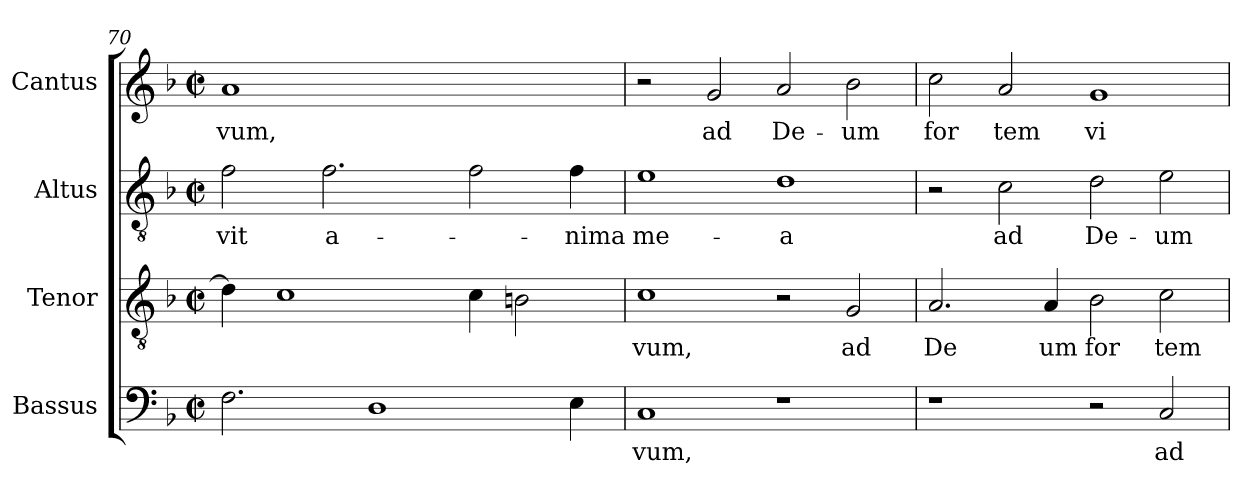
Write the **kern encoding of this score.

**kern	**text	**kern	**text	**kern	**text	**kern	**text
*part4	*part4	*part3	*part3	*part2	*part2	*part1	*part1
*staff4	*staff4	*staff3	*staff3	*staff2	*staff2	*staff1	*staff1
*I"Bassus	*	*I"Tenor	*	*I"Altus	*	*I"Cantus	*
!!LO:LB:g=z
*clefF4	*	*clefGv2	*	*clefGv2	*	*clefG2	*
*k[b-]	*	*k[b-]	*	*k[b-]	*	*k[b-]	*
*F:	*	*F:	*	*F:	*	*F:	*
*M2/2	*	*M2/2	*	*M2/2	*	*M2/2	*
*met(c|)	*	*met(c|)	*	*met(c|)	*	*met(c|)	*
=70	=70	=70	=70	=70	=70	=70	=70
!	!	!	!	!	!LO:LY:b:cj	!	!LO:LY:b:cj
*	*	*^	*	*	*	*	*
2.F\	.	4d\]	8..ryy	.	2f\	-vit	1a	-vum,
.	.	.	1ryy	.	.	.	.	.
.	.	1c	.	.	.	.	.	.
!	!	!	!	!	!	!LO:LY:b:cj	!	!
.	.	.	.	.	2.f\	a-	.	.
1D	.	.	.	.	.	.	.	.
.	.	.	.	.	.	.	1ryy	.
.	.	.	2ryy	.	.	.	.	.
.	.	4c\	.	.	2f\	.	.	.
.	.	2B\	.	.	.	.	.	.
.	.	.	4ryy	.	.	.	.	.
!	!	!	!	!	!	!LO:LY:b	!	!
4E\	.	.	.	.	4f\	-nima	.	.
.	.	.	32ryy	.	.	.	.	.
=71	=71	=71	=71	=71	=71	=71	=71	=71
!	!LO:LY:b:cj	!	!	!LO:LY:b:cj	!	!LO:LY:b:cj	!	!
*	*	*v	*v	*	*	*	*	*
1C	-vum,	1c	vum,	1e	me-	2r	.
!	!	!	!	!	!	!	!LO:LY:b:cj
.	.	.	.	.	.	2g/	ad
!	!	!	!	!	!LO:LY:b:cj	!	!LO:LY:b:cj
1r	.	2r	.	1d	-a	2a/	De-
!	!	!	!LO:LY:b:cj	!	!	!	!LO:LY:b:cj
.	.	2G/	ad	.	.	2b-\	-um
=72	=72	=72	=72	=72	=72	=72	=72
!	!	!	!LO:LY:b:cj	!	!	!	!LO:LY:b:cj
1r	.	2.A/	De	2r	.	2cc\	for
!	!	!	!	!	!LO:LY:b:cj	!	!LO:LY:b:cj
.	.	.	.	2c\	ad	2a/	tem
!	!	!	!LO:LY:b:cj	!	!	!	!
.	.	4A/	um	.	.	.	.
!	!	!	!LO:LY:b:cj	!	!LO:LY:b:cj	!	!LO:LY:b:cj
2r	.	2B-\	for	2d\	De-	1g	vi-
!	!LO:LY:b:cj	!	!LO:LY:b:cj	!	!LO:LY:b:cj	!	!
2C/	ad	2c\	tem	2e\	-um	.	.
=	=	=	=	=	=	=	=
*-	*-	*-	*-	*-	*-	*-	*-
